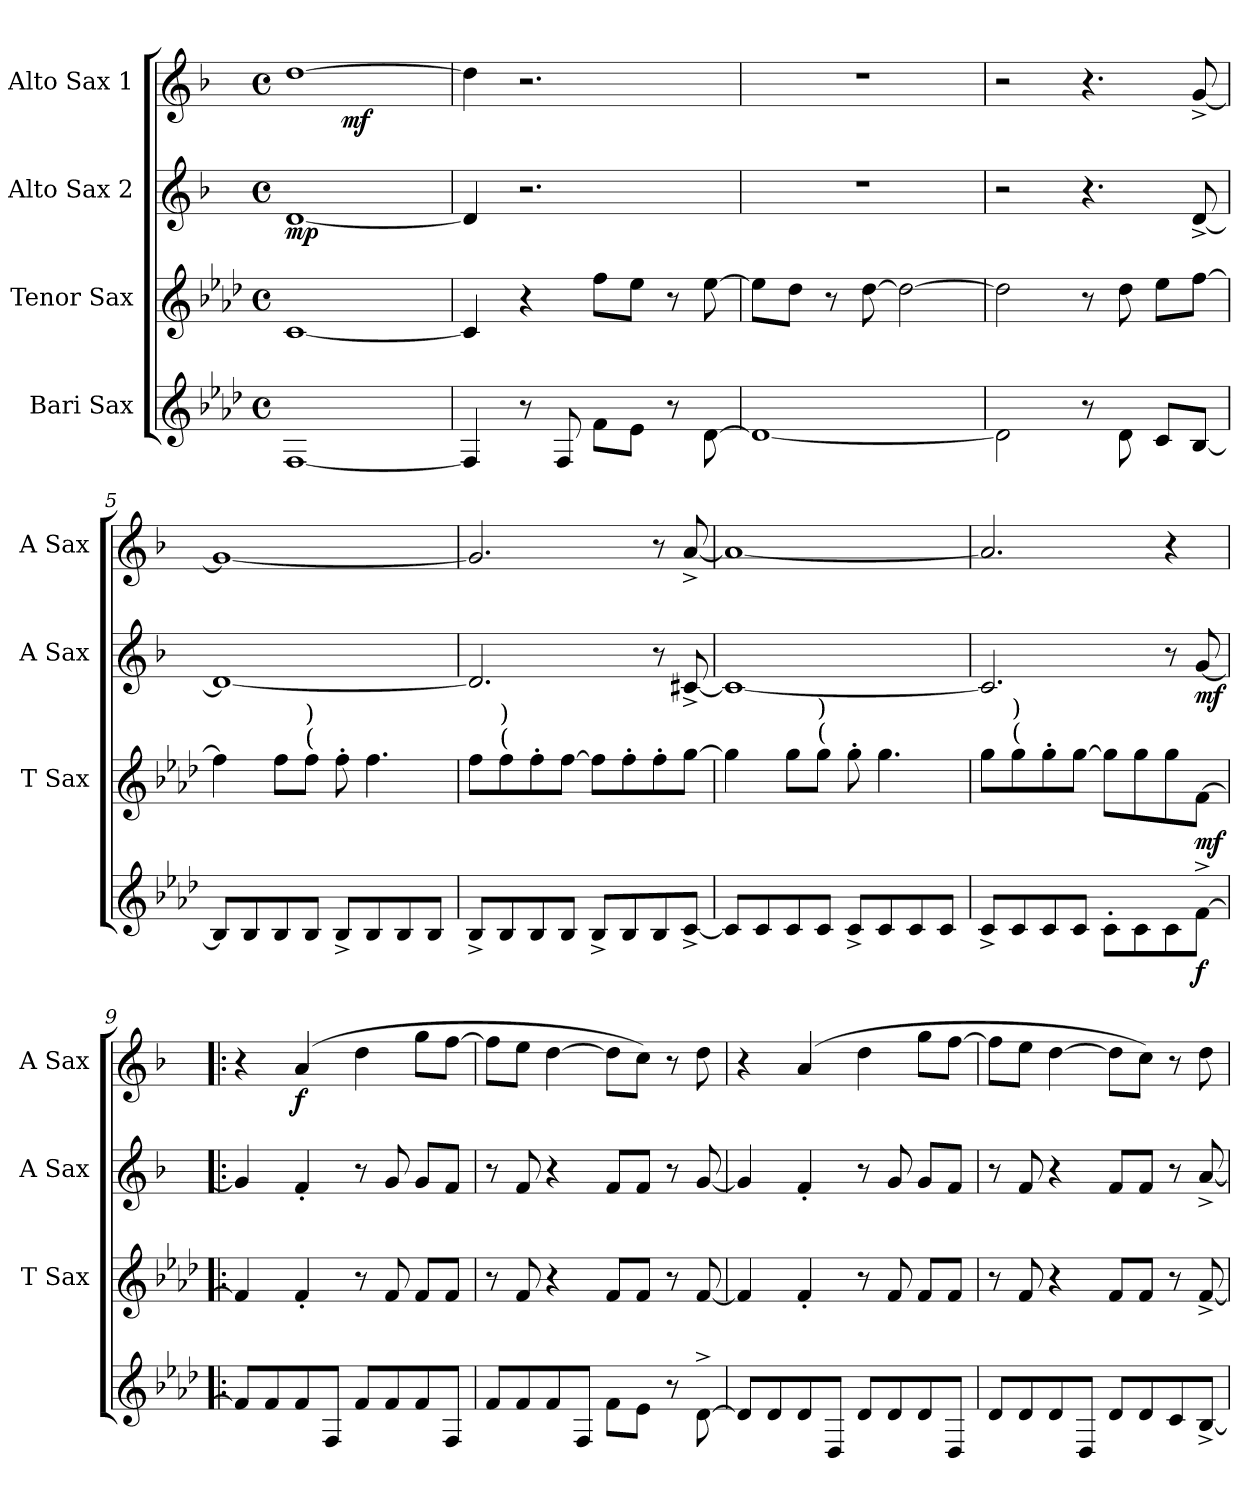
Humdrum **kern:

**kern	**dynam	**kern	**dynam	**kern	**dynam	**kern	**dynam
*part4	*part4	*part3	*part3	*part2	*part2	*part1	*part1
*staff4	*staff4	*staff3	*staff3	*staff2	*staff2	*staff1	*staff1
*I"Bari Sax	*	*I"Tenor Sax	*	*I"Alto Sax 2	*	*I"Alto Sax 1	*
*	*	*I'T Sax	*	*I'A Sax	*	*I'A Sax	*
*clefG2	*	*clefG2	*	*clefG2	*	*clefG2	*
*ITrd12c21	*	*ITrd8c14	*	*ITrd5c9	*	*ITrd5c9	*
*k[b-e-a-d-]	*	*k[b-e-a-d-]	*	*k[b-e-a-d-]	*	*k[b-e-a-d-]	*
*A-:	*	*A-:	*	*A-:	*	*A-:	*
*M4/4	*	*M4/4	*	*M4/4	*	*M4/4	*
*met(c)	*	*met(c)	*	*met(c)	*	*met(c)	*
*MM176	*	*MM176	*	*MM176	*	*MM176	*
=1	=1	=1	=1	=1	=1	=1	=1
!	!	!	!	!	!	!LO:TX:a:t=Driving rock,	!
!	!	!	!	!	!LO:DY:b	!	!
*	*	*	*	*	*	*^	*
[1FF	.	[1C	.	[1F	mp	[1f	4ryy	.
!	!	!	!	!	!	!	!	!LO:DY:b
.	.	.	.	.	.	.	2.ryy	mf
*	*	*	*	*	*	*v	*v	*
=2	=2	=2	=2	=2	=2	=2	=2
4FF/]	.	4C/]	.	4F/]	.	4f\]	.
8r	.	4r	.	2.r	.	2.r	.
8FF/	.	.	.	.	.	.	.
8F\L	.	8f\L	.	.	.	.	.
8E-\J	.	8e-\J	.	.	.	.	.
8r	.	8r	.	.	.	.	.
[8D-\	.	[8e-\	.	.	.	.	.
=3	=3	=3	=3	=3	=3	=3	=3
1D-_	.	8e-\L]	.	1r	.	1r	.
.	.	8d-\J	.	.	.	.	.
.	.	8r	.	.	.	.	.
.	.	[8d-\	.	.	.	.	.
.	.	2d-\_	.	.	.	.	.
=4	=4	=4	=4	=4	=4	=4	=4
2D-\]	.	2d-\]	.	2r	.	2r	.
8r	.	8r	.	4.r	.	4.r	.
8D-\	.	8d-\	.	.	.	.	.
8C/L	.	8e-\L	.	.	.	.	.
[8BB-/J	.	[8f\J	.	[8F^</	.	[8B-^</	.
!!LO:LB:g=z
=5	=5	=5	=5	=5	=5	=5	=5
8BB-/L]	.	4f\]	.	1F_	.	1B-_	.
8BB-/	.	.	.	.	.	.	.
8BB-/	.	8f\L	.	.	.	.	.
!	!	!LO:TX:a:t=(	!	!	!	!	!
!	!	!LO:TX:a:t=)	!	!	!	!	!
8BB-/J	.	8f\J	.	.	.	.	.
8BB-^</L	.	8f'>\	.	.	.	.	.
8BB-/	.	4.f\	.	.	.	.	.
8BB-/	.	.	.	.	.	.	.
8BB-/J	.	.	.	.	.	.	.
=6	=6	=6	=6	=6	=6	=6	=6
8BB-^</L	.	8f\L	.	2.F/]	.	2.B-/]	.
!	!	!LO:TX:a:t=(	!	!	!	!	!
!	!	!LO:TX:a:t=)	!	!	!	!	!
8BB-/	.	8f\	.	.	.	.	.
8BB-/	.	8f'>\	.	.	.	.	.
8BB-/J	.	[8f\J	.	.	.	.	.
8BB-^</L	.	8f\L]	.	.	.	.	.
8BB-/	.	8f'>\	.	.	.	.	.
8BB-/	.	8f'>\	.	8r	.	8r	.
[8C^</J	.	[8g\J	.	[8En^</	.	[8c^</	.
=7	=7	=7	=7	=7	=7	=7	=7
8C/L]	.	4g\]	.	1E_	.	1c_	.
8C/	.	.	.	.	.	.	.
8C/	.	8g\L	.	.	.	.	.
!	!	!LO:TX:a:t=(	!	!	!	!	!
!	!	!LO:TX:a:t=)	!	!	!	!	!
8C/J	.	8g\J	.	.	.	.	.
8C^</L	.	8g'>\	.	.	.	.	.
8C/	.	4.g\	.	.	.	.	.
8C/	.	.	.	.	.	.	.
8C/J	.	.	.	.	.	.	.
=8	=8	=8	=8	=8	=8	=8	=8
8C^</L	.	8g\L	.	2.E/]	.	2.c/]	.
!	!	!LO:TX:a:t=(	!	!	!	!	!
!	!	!LO:TX:a:t=)	!	!	!	!	!
8C/	.	8g\	.	.	.	.	.
8C/	.	8g'>\	.	.	.	.	.
8C/J	.	[8g\J	.	.	.	.	.
8C'>\L	.	8g\L]	.	.	.	.	.
8C\	.	8g\	.	.	.	.	.
8C\	.	8g\	.	8r	.	4r	.
!	!LO:DY:b	!	!LO:DY:b	!	!LO:DY:b	!	!
[8F^>\J	f	[8F\J	mf	[8B-/	mf	.	.
!!LO:PB:g=z
=9!|:	=9!|:	=9!|:	=9!|:	=9!|:	=9!|:	=9!|:	=9!|:
8F/L]	.	4F/]	.	4B-/]	.	4r	.
8F/	.	.	.	.	.	.	.
!	!	!	!	!	!	!	!LO:DY:b
8F/	.	4F'</	.	4A-'</	.	(4c/	f
8FF/J	.	.	.	.	.	.	.
8F/L	.	8r	.	8r	.	4f\	.
8F/	.	8F/	.	8B-/	.	.	.
8F/	.	8F/L	.	8B-/L	.	8b-\L	.
8FF/J	.	8F/J	.	8A-/J	.	[8a-\J	.
=10	=10	=10	=10	=10	=10	=10	=10
8F/L	.	8r	.	8r	.	8a-\L]	.
8F/	.	8F/	.	8A-/	.	8g\J	.
8F/	.	4r	.	4r	.	[4f\	.
8FF/J	.	.	.	.	.	.	.
8F\L	.	8F/L	.	8A-/L	.	8f\L]	.
8E-\J	.	8F/J	.	8A-/J	.	8e-\J)	.
8r	.	8r	.	8r	.	8r	.
[8D-^>\	.	[8F/	.	[8B-/	.	8f\	.
=11	=11	=11	=11	=11	=11	=11	=11
8D-/L]	.	4F/]	.	4B-/]	.	4r	.
8D-/	.	.	.	.	.	.	.
8D-/	.	4F'</	.	4A-'</	.	(4c/	.
8DD-/J	.	.	.	.	.	.	.
8D-/L	.	8r	.	8r	.	4f\	.
8D-/	.	8F/	.	8B-/	.	.	.
8D-/	.	8F/L	.	8B-/L	.	8b-\L	.
8DD-/J	.	8F/J	.	8A-/J	.	[8a-\J	.
=12	=12	=12	=12	=12	=12	=12	=12
8D-/L	.	8r	.	8r	.	8a-\L]	.
8D-/	.	8F/	.	8A-/	.	8g\J	.
8D-/	.	4r	.	4r	.	[4f\	.
8DD-/J	.	.	.	.	.	.	.
8D-/L	.	8F/L	.	8A-/L	.	8f\L]	.
8D-/	.	8F/J	.	8A-/J	.	8e-\J)	.
8C/	.	8r	.	8r	.	8r	.
[8BB-^</J	.	[8F^</	.	[8c^</	.	8f\	.
=	=	=	=	=	=	=	=
*-	*-	*-	*-	*-	*-	*-	*-
